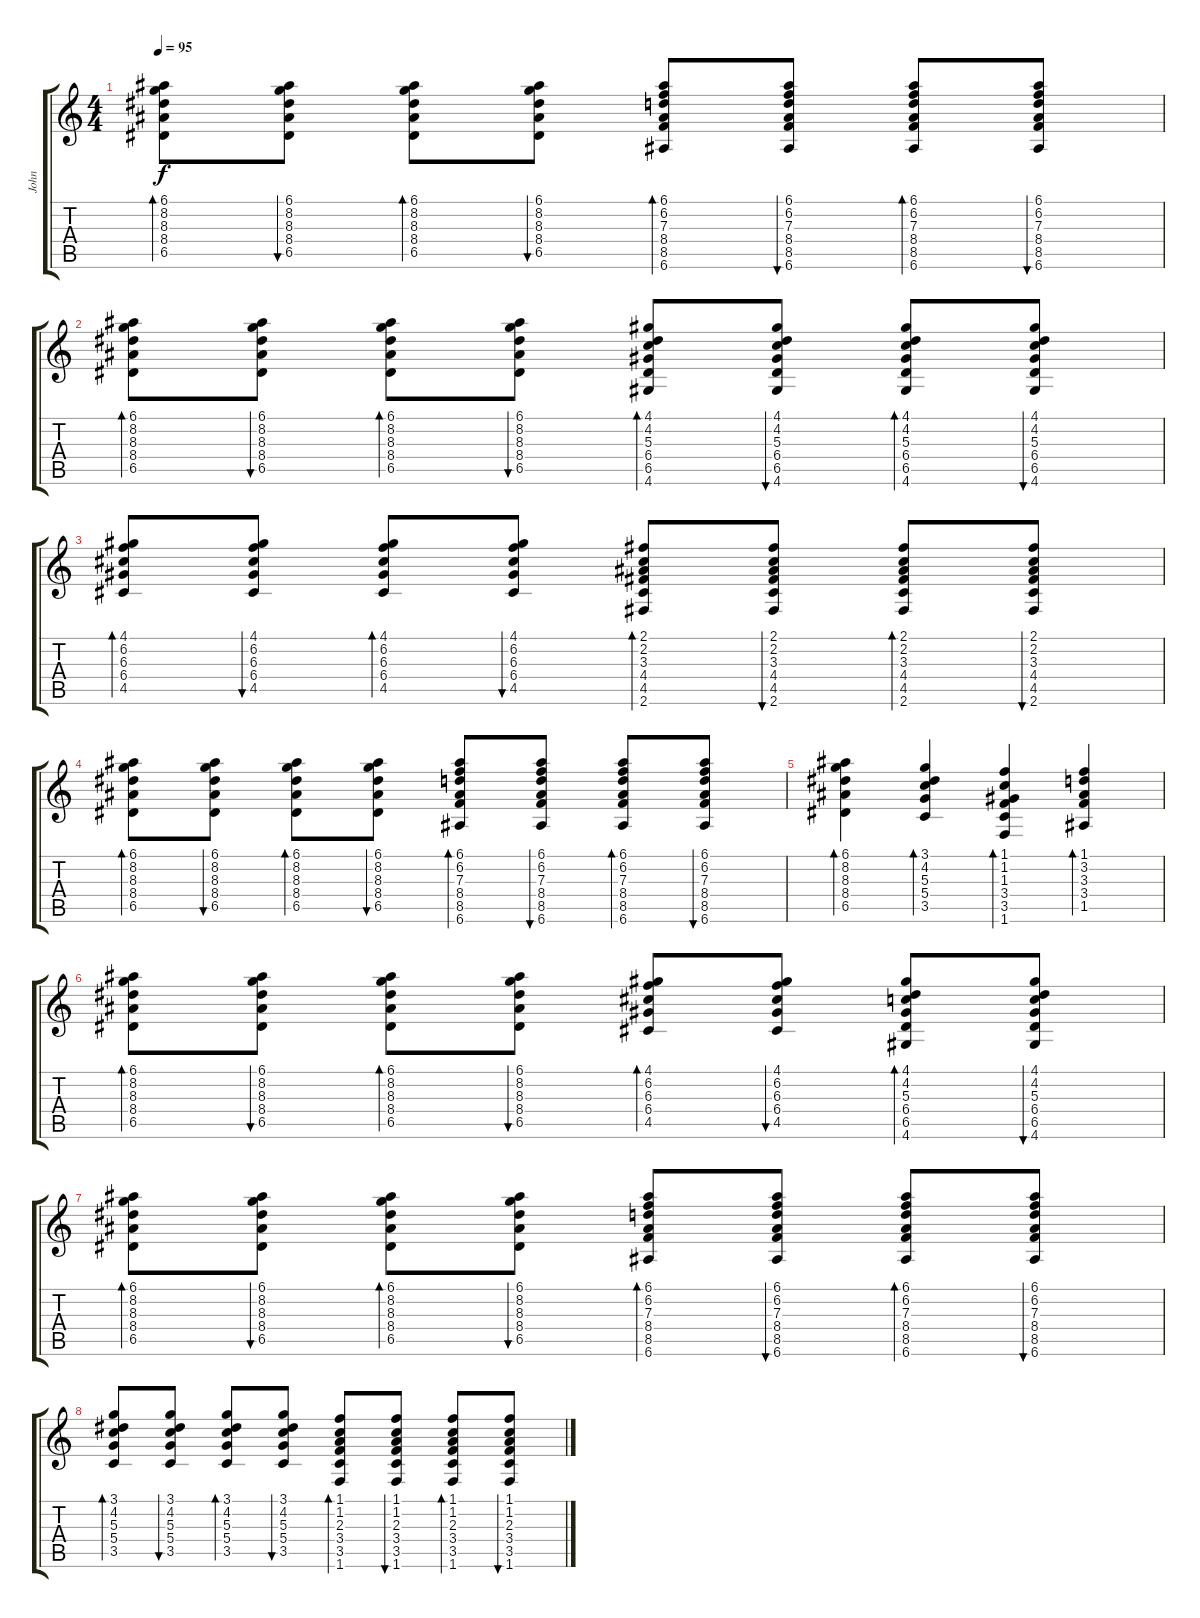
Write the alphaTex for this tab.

\track ("John" "John") {instrument acousticguitarsteel}
\staff {score tabs}
\tuning (E4 B3 G3 D3 A2 E2) {hide}
\ts (4 4)
\tempo 95
\clef g2
\ks c
(6.1 8.2 8.3 8.4 6.5).8{bd 60 dy f} (6.1 8.2 8.3 8.4 6.5).8{bu 60} (6.1 8.2 8.3 8.4 6.5).8{bd 60} (6.1 8.2 8.3 8.4 6.5).8{bu 60} (6.1 6.2 7.3 8.4 8.5 6.6).8{bd 60} (6.1 6.2 7.3 8.4 8.5 6.6).8{bu 60} (6.1 6.2 7.3 8.4 8.5 6.6).8{bd 60} (6.1 6.2 7.3 8.4 8.5 6.6).8{bu 60} |
(6.1 8.2 8.3 8.4 6.5).8{bd 60} (6.1 8.2 8.3 8.4 6.5).8{bu 60} (6.1 8.2 8.3 8.4 6.5).8{bd 60} (6.1 8.2 8.3 8.4 6.5).8{bu 60} (4.1 4.2 5.3 6.4 6.5 4.6).8{bd 60} (4.1 4.2 5.3 6.4 6.5 4.6).8{bu 60} (4.1 4.2 5.3 6.4 6.5 4.6).8{bd 60} (4.1 4.2 5.3 6.4 6.5 4.6).8{bu 60} |
(4.1 6.2 6.3 6.4 4.5).8{bd 60} (4.1 6.2 6.3 6.4 4.5).8{bu 60} (4.1 6.2 6.3 6.4 4.5).8{bd 60} (4.1 6.2 6.3 6.4 4.5).8{bu 60} (2.1 2.2 3.3 4.4 4.5 2.6).8{bd 60} (2.1 2.2 3.3 4.4 4.5 2.6).8{bu 60} (2.1 2.2 3.3 4.4 4.5 2.6).8{bd 60} (2.1 2.2 3.3 4.4 4.5 2.6).8{bu 60} |
(6.1 8.2 8.3 8.4 6.5).8{bd 60} (6.1 8.2 8.3 8.4 6.5).8{bu 60} (6.1 8.2 8.3 8.4 6.5).8{bd 60} (6.1 8.2 8.3 8.4 6.5).8{bu 60} (6.1 6.2 7.3 8.4 8.5 6.6).8{bd 60} (6.1 6.2 7.3 8.4 8.5 6.6).8{bu 60} (6.1 6.2 7.3 8.4 8.5 6.6).8{bd 60} (6.1 6.2 7.3 8.4 8.5 6.6).8{bu 60} |
(6.1 8.2 8.3 8.4 6.5).4{bd 60} (3.1 4.2 5.3 5.4 3.5).4{bd 60} (1.1 1.2 1.3 3.4 3.5 1.6).4{bd 60} (1.1 3.2 3.3 3.4 1.5).4{bd 60} |
(6.1 8.2 8.3 8.4 6.5).8{bd 60} (6.1 8.2 8.3 8.4 6.5).8{bu 60} (6.1 8.2 8.3 8.4 6.5).8{bd 60} (6.1 8.2 8.3 8.4 6.5).8{bu 60} (4.1 6.2 6.3 6.4 4.5).8{bd 60} (4.1 6.2 6.3 6.4 4.5).8{bu 60} (4.1 4.2 5.3 6.4 6.5 4.6).8{bd 60} (4.1 4.2 5.3 6.4 6.5 4.6).8{bu 60} |
(6.1 8.2 8.3 8.4 6.5).8{bd 60} (6.1 8.2 8.3 8.4 6.5).8{bu 60} (6.1 8.2 8.3 8.4 6.5).8{bd 60} (6.1 8.2 8.3 8.4 6.5).8{bu 60} (6.1 6.2 7.3 8.4 8.5 6.6).8{bd 60} (6.1 6.2 7.3 8.4 8.5 6.6).8{bu 60} (6.1 6.2 7.3 8.4 8.5 6.6).8{bd 60} (6.1 6.2 7.3 8.4 8.5 6.6).8{bu 60} |
(3.1 4.2 5.3 5.4 3.5).8{bd 60} (3.1 4.2 5.3 5.4 3.5).8{bu 60} (3.1 4.2 5.3 5.4 3.5).8{bd 60} (3.1 4.2 5.3 5.4 3.5).8{bu 60} (1.1 1.2 2.3 3.4 3.5 1.6).8{bd 60} (1.1 1.2 2.3 3.4 3.5 1.6).8{bu 60} (1.1 1.2 2.3 3.4 3.5 1.6).8{bd 60} (1.1 1.2 2.3 3.4 3.5 1.6).8{bu 60}
